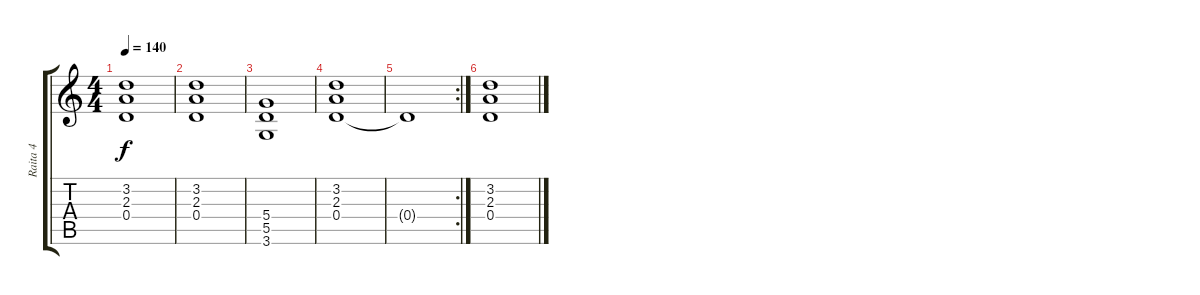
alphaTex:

\track ("Raita 4" "Raita 4") {instrument distortionguitar}
\staff {score tabs}
\tuning (E4 B3 G3 D3 A2 E2) {hide}
\ts (4 4)
\tempo 140
\clef g2
\ks c
(3.2 2.3 0.4).1{dy f} |
(3.2 2.3 0.4).1 |
(5.4 5.5 3.6).1 |
(3.2 2.3 0.4).1 |
\rc 2
0.4{t}.1 |
(3.2 2.3 0.4).1
